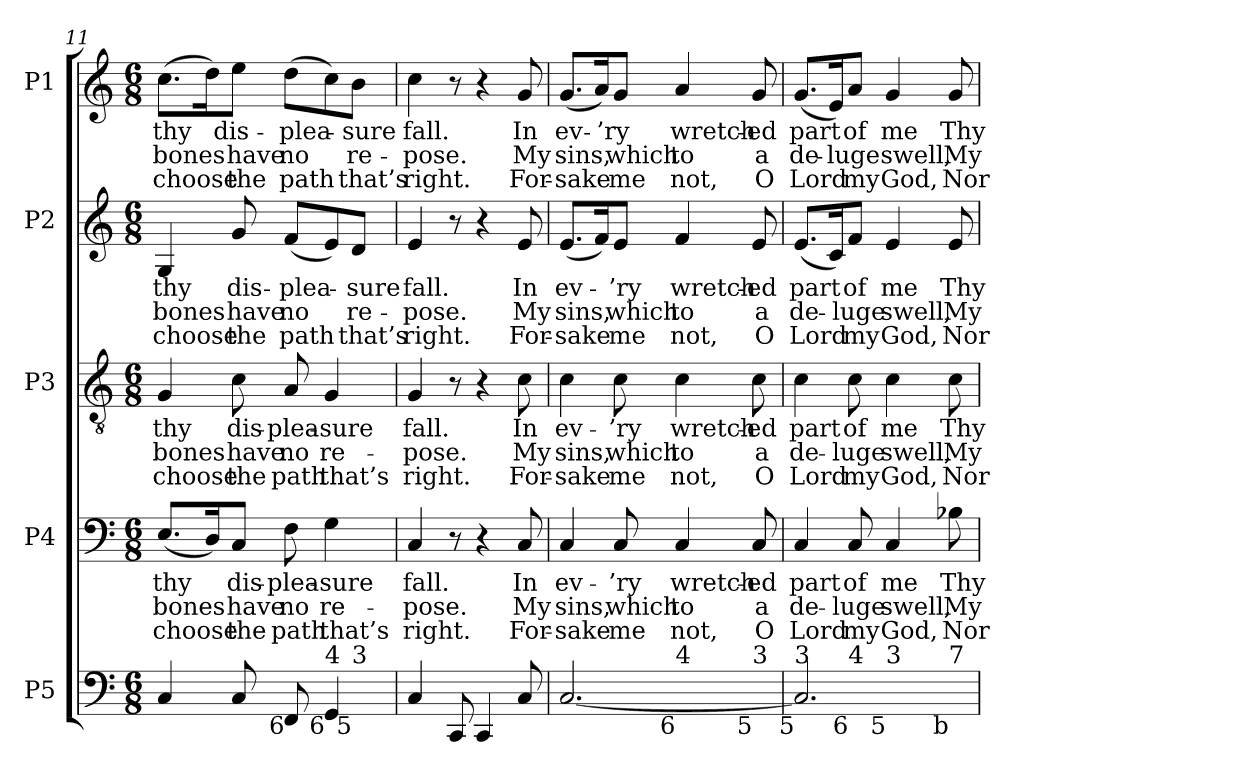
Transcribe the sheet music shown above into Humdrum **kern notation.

**kern	**kern	**text	**text	**text	**kern	**text	**text	**text	**kern	**text	**text	**text	**kern	**text	**text	**text
*part5	*part4	*part4	*part4	*part4	*part3	*part3	*part3	*part3	*part2	*part2	*part2	*part2	*part1	*part1	*part1	*part1
*staff5	*staff4	*staff4	*staff4	*staff4	*staff3	*staff3	*staff3	*staff3	*staff2	*staff2	*staff2	*staff2	*staff1	*staff1	*staff1	*staff1
*I"P5	*I"P4	*	*	*	*I"P3	*	*	*	*I"P2	*	*	*	*I"P1	*	*	*
*clefF4	*clefF4	*	*	*	*clefGv2	*	*	*	*clefG2	*	*	*	*clefG2	*	*	*
*	*	*	*	*	*ITrd7c12	*	*	*	*	*	*	*	*	*	*	*
*k[]	*k[]	*	*	*	*k[]	*	*	*	*k[]	*	*	*	*k[]	*	*	*
*a:	*a:	*	*	*	*a:	*	*	*	*a:	*	*	*	*a:	*	*	*
*M6/8	*M6/8	*	*	*	*M6/8	*	*	*	*M6/8	*	*	*	*M6/8	*	*	*
=11	=11	=11	=11	=11	=11	=11	=11	=11	=11	=11	=11	=11	=11	=11	=11	=11
!	!	!LO:LY:b:color=#000000	!LO:LY:b:color=#000000	!LO:LY:b:color=#000000	!	!	!	!	!	!	!	!	!	!	!	!
!	!	!	!	!	!	!LO:LY:b:color=#000000	!LO:LY:b:color=#000000	!LO:LY:b:color=#000000	!	!	!	!	!	!	!	!
!	!	!	!	!	!	!	!	!	!	!LO:LY:b:color=#000000	!LO:LY:b:color=#000000	!LO:LY:b:color=#000000	!	!	!	!
!	!	!	!	!	!	!	!	!	!	!	!	!	!	!LO:LY:b:color=#000000	!LO:LY:b:color=#000000	!LO:LY:b:color=#000000
*^	*	*	*	*	*	*	*	*	*	*	*	*	*	*	*	*
4Ci/	2ryy	(8.Ei/L	thy	bones	choose	4GGi/	thy	bones	choose	4Gi/	thy	bones	choose	(8.cci\L	thy	bones	choose
.	.	16Di/K)	.	.	.	.	.	.	.	.	.	.	.	16ddi\K)	.	.	.
!	!	!	!LO:LY:b:color=#000000	!LO:LY:b:color=#000000	!LO:LY:b:color=#000000	!	!	!	!	!	!	!	!	!	!	!	!
!	!	!	!	!	!	!	!LO:LY:b:color=#000000	!LO:LY:b:color=#000000	!LO:LY:b:color=#000000	!	!	!	!	!	!	!	!
!	!	!	!	!	!	!	!	!	!	!	!LO:LY:b:color=#000000	!LO:LY:b:color=#000000	!LO:LY:b:color=#000000	!	!	!	!
!	!	!	!	!	!	!	!	!	!	!	!	!	!	!	!LO:LY:b:color=#000000	!LO:LY:b:color=#000000	!LO:LY:b:color=#000000
8Ci/	.	8Ci/J	dis-	have	the	8Ci\	dis-	have	the	8gi/	dis-	have	the	8eei\J	dis-	have	the
!	!	!	!LO:LY:b:color=#000000	!LO:LY:b:color=#000000	!LO:LY:b:color=#000000	!	!	!	!	!	!	!	!	!	!	!	!
!	!	!	!	!	!	!	!LO:LY:b:color=#000000	!LO:LY:b:color=#000000	!LO:LY:b:color=#000000	!	!	!	!	!	!	!	!
!	!	!	!	!	!	!	!	!	!	!	!LO:LY:b:color=#000000	!LO:LY:b:color=#000000	!LO:LY:b:color=#000000	!	!	!	!
!LO:TX:b:rj:t=6	!	!	!	!	!	!	!	!	!	!	!	!	!	!	!	!	!
!	!	!	!	!	!	!	!	!	!	!	!	!	!	!	!LO:LY:b:color=#000000	!LO:LY:b:color=#000000	!LO:LY:b:color=#000000
8FFi/	.	8Fi\	-plea-	no	path	8AAi/	-plea-	no	path	(8fi/L	-plea-	no	path	(8ddi\L	-plea-	no	path
!	!	!	!LO:LY:b:color=#000000	!LO:LY:b:color=#000000	!LO:LY:b:color=#000000	!	!	!	!	!	!	!	!	!	!	!	!
!LO:TX:b:rj:t=6	!	!	!	!	!	!	!	!	!	!	!	!	!	!	!	!	!
!LO:TX:t=4	!	!	!	!	!	!	!	!	!	!	!	!	!	!	!	!	!
!	!	!	!	!	!	!	!LO:LY:b:color=#000000	!LO:LY:b:color=#000000	!LO:LY:b:color=#000000	!	!	!	!	!	!	!	!
4GGi/	8ryy	4Gi\	-sure	re-	that’s	4GGi/	-sure	re-	that’s	8ei/)	.	.	.	8cci\)	.	.	.
!	!	!	!	!	!	!	!	!	!	!	!LO:LY:b:color=#000000	!LO:LY:b:color=#000000	!LO:LY:b:color=#000000	!	!	!	!
!	!LO:TX:b:rj:t=5	!	!	!	!	!	!	!	!	!	!	!	!	!	!	!	!
!	!LO:TX:t=3	!	!	!	!	!	!	!	!	!	!	!	!	!	!	!	!
!	!	!	!	!	!	!	!	!	!	!	!	!	!	!	!LO:LY:b:color=#000000	!LO:LY:b:color=#000000	!LO:LY:b:color=#000000
.	8ryy	.	.	.	.	.	.	.	.	8di/J	-sure	re-	that’s	8bi\J	-sure	re-	that’s
*v	*v	*	*	*	*	*	*	*	*	*	*	*	*	*	*	*	*
=12	=12	=12	=12	=12	=12	=12	=12	=12	=12	=12	=12	=12	=12	=12	=12	=12
*^	*	*	*	*	*	*	*	*	*	*	*	*	*	*	*	*
!	!	!	!LO:LY:b:color=#000000	!LO:LY:b:color=#000000	!LO:LY:b:color=#000000	!	!	!	!	!	!	!	!	!	!	!	!
*v	*v	*	*	*	*	*	*	*	*	*	*	*	*	*	*	*	*
*^	*	*	*	*	*	*	*	*	*	*	*	*	*	*	*	*
!	!	!	!	!	!	!	!LO:LY:b:color=#000000	!LO:LY:b:color=#000000	!LO:LY:b:color=#000000	!	!	!	!	!	!	!	!
*v	*v	*	*	*	*	*	*	*	*	*	*	*	*	*	*	*	*
*^	*	*	*	*	*	*	*	*	*	*	*	*	*	*	*	*
!	!	!	!	!	!	!	!	!	!	!	!LO:LY:b:color=#000000	!LO:LY:b:color=#000000	!LO:LY:b:color=#000000	!	!	!	!
*v	*v	*	*	*	*	*	*	*	*	*	*	*	*	*	*	*	*
*^	*	*	*	*	*	*	*	*	*	*	*	*	*	*	*	*
!	!	!	!	!	!	!	!	!	!	!	!	!	!	!	!LO:LY:b:color=#000000	!LO:LY:b:color=#000000	!LO:LY:b:color=#000000
*v	*v	*	*	*	*	*	*	*	*	*	*	*	*	*	*	*	*
4Ci/	4Ci/	fall.	-pose.	right.	4GGi/	fall.	-pose.	right.	4ei/	fall.	-pose.	right.	4cci\	fall.	-pose.	right.
8CCi/	8r	.	.	.	8r	.	.	.	8r	.	.	.	8r	.	.	.
4CCi/	4r	.	.	.	4r	.	.	.	4r	.	.	.	4r	.	.	.
!	!	!LO:LY:b:color=#000000	!LO:LY:b:color=#000000	!LO:LY:b:color=#000000	!	!	!	!	!	!	!	!	!	!	!	!
!	!	!	!	!	!	!LO:LY:b:color=#000000	!LO:LY:b:color=#000000	!LO:LY:b:color=#000000	!	!	!	!	!	!	!	!
!	!	!	!	!	!	!	!	!	!	!LO:LY:b:color=#000000	!LO:LY:b:color=#000000	!LO:LY:b:color=#000000	!	!	!	!
!	!	!	!	!	!	!	!	!	!	!	!	!	!	!LO:LY:b:color=#000000	!LO:LY:b:color=#000000	!LO:LY:b:color=#000000
8Ci/	8Ci/	In	My	For-	8Ci\	In	My	For-	8ei/	In	My	For-	8gi/	In	My	For-
!!LO:LB:g=z
=13	=13	=13	=13	=13	=13	=13	=13	=13	=13	=13	=13	=13	=13	=13	=13	=13
!	!	!LO:LY:b:color=#000000	!LO:LY:b:color=#000000	!LO:LY:b:color=#000000	!	!	!	!	!	!	!	!	!	!	!	!
!	!	!	!	!	!	!LO:LY:b:color=#000000	!LO:LY:b:color=#000000	!LO:LY:b:color=#000000	!	!	!	!	!	!	!	!
!	!	!	!	!	!	!	!	!	!	!LO:LY:b:color=#000000	!LO:LY:b:color=#000000	!LO:LY:b:color=#000000	!	!	!	!
!LO:TX:b:rj:t=5	!	!	!	!	!	!	!	!	!	!	!	!	!	!	!	!
!LO:TX:t=3	!	!	!	!	!	!	!	!	!	!	!	!	!	!	!	!
!	!	!	!	!	!	!	!	!	!	!	!	!	!	!LO:LY:b:color=#000000	!LO:LY:b:color=#000000	!LO:LY:b:color=#000000
*^	*	*	*	*	*	*	*	*	*	*	*	*	*	*	*	*
*	*^	*	*	*	*	*	*	*	*	*	*	*	*	*	*	*	*
[2.Ci/	4.ryy	2ryy	4Ci/	ev-	sins,	-sake	4Ci\	ev-	sins,	-sake	(8.ei/L	ev-	sins,	-sake	(8.gi/L	ev-	sins,	-sake
.	.	.	.	.	.	.	.	.	.	.	16fi/K)	.	.	.	16ai/K)	.	.	.
!	!	!	!	!LO:LY:b:color=#000000	!LO:LY:b:color=#000000	!LO:LY:b:color=#000000	!	!	!	!	!	!	!	!	!	!	!	!
!	!	!	!	!	!	!	!	!LO:LY:b:color=#000000	!LO:LY:b:color=#000000	!LO:LY:b:color=#000000	!	!	!	!	!	!	!	!
!	!	!	!	!	!	!	!	!	!	!	!	!LO:LY:b:color=#000000	!LO:LY:b:color=#000000	!LO:LY:b:color=#000000	!	!	!	!
!	!	!	!	!	!	!	!	!	!	!	!	!	!	!	!	!LO:LY:b:color=#000000	!LO:LY:b:color=#000000	!LO:LY:b:color=#000000
.	.	.	8Ci/	-’ry	which	me	8Ci\	-’ry	which	me	8ei/J	-’ry	which	me	8gi/J	-’ry	which	me
!	!	!	!	!LO:LY:b:color=#000000	!LO:LY:b:color=#000000	!LO:LY:b:color=#000000	!	!	!	!	!	!	!	!	!	!	!	!
!	!	!	!	!	!	!	!	!LO:LY:b:color=#000000	!LO:LY:b:color=#000000	!LO:LY:b:color=#000000	!	!	!	!	!	!	!	!
!	!	!	!	!	!	!	!	!	!	!	!	!LO:LY:b:color=#000000	!LO:LY:b:color=#000000	!LO:LY:b:color=#000000	!	!	!	!
!	!LO:TX:b:rj:t=6	!	!	!	!	!	!	!	!	!	!	!	!	!	!	!	!	!
!	!LO:TX:t=4	!	!	!	!	!	!	!	!	!	!	!	!	!	!	!	!	!
!	!	!	!	!	!	!	!	!	!	!	!	!	!	!	!	!LO:LY:b:color=#000000	!LO:LY:b:color=#000000	!LO:LY:b:color=#000000
.	4.ryy	.	4Ci/	wretch-	to	not,	4Ci\	wretch-	to	not,	4fi/	wretch-	to	not,	4ai/	wretch-	to	not,
.	.	8ryy	.	.	.	.	.	.	.	.	.	.	.	.	.	.	.	.
!	!	!	!	!LO:LY:b:color=#000000	!LO:LY:b:color=#000000	!LO:LY:b:color=#000000	!	!	!	!	!	!	!	!	!	!	!	!
!	!	!	!	!	!	!	!	!LO:LY:b:color=#000000	!LO:LY:b:color=#000000	!LO:LY:b:color=#000000	!	!	!	!	!	!	!	!
!	!	!	!	!	!	!	!	!	!	!	!	!LO:LY:b:color=#000000	!LO:LY:b:color=#000000	!LO:LY:b:color=#000000	!	!	!	!
!	!	!LO:TX:b:rj:t=5	!	!	!	!	!	!	!	!	!	!	!	!	!	!	!	!
!	!	!LO:TX:t=3	!	!	!	!	!	!	!	!	!	!	!	!	!	!	!	!
!	!	!	!	!	!	!	!	!	!	!	!	!	!	!	!	!LO:LY:b:color=#000000	!LO:LY:b:color=#000000	!LO:LY:b:color=#000000
.	.	8ryy	8Ci/	-ed	a	O	8Ci\	-ed	a	O	8ei/	-ed	a	O	8gi/	-ed	a	O
*v	*v	*v	*	*	*	*	*	*	*	*	*	*	*	*	*	*	*	*
=14	=14	=14	=14	=14	=14	=14	=14	=14	=14	=14	=14	=14	=14	=14	=14	=14
*^	*	*	*	*	*	*	*	*	*	*	*	*	*	*	*	*
*	*^	*	*	*	*	*	*	*	*	*	*	*	*	*	*	*	*
!	!	!	!	!LO:LY:b:color=#000000	!LO:LY:b:color=#000000	!LO:LY:b:color=#000000	!	!	!	!	!	!	!	!	!	!	!	!
*v	*v	*v	*	*	*	*	*	*	*	*	*	*	*	*	*	*	*	*
*^	*	*	*	*	*	*	*	*	*	*	*	*	*	*	*	*
*	*^	*	*	*	*	*	*	*	*	*	*	*	*	*	*	*	*
!	!	!	!	!	!	!	!	!LO:LY:b:color=#000000	!LO:LY:b:color=#000000	!LO:LY:b:color=#000000	!	!	!	!	!	!	!	!
*v	*v	*v	*	*	*	*	*	*	*	*	*	*	*	*	*	*	*	*
*^	*	*	*	*	*	*	*	*	*	*	*	*	*	*	*	*
*	*^	*	*	*	*	*	*	*	*	*	*	*	*	*	*	*	*
!	!	!	!	!	!	!	!	!	!	!	!	!LO:LY:b:color=#000000	!LO:LY:b:color=#000000	!LO:LY:b:color=#000000	!	!	!	!
*v	*v	*v	*	*	*	*	*	*	*	*	*	*	*	*	*	*	*	*
*^	*	*	*	*	*	*	*	*	*	*	*	*	*	*	*	*
*	*^	*	*	*	*	*	*	*	*	*	*	*	*	*	*	*	*
!LO:TX:b:rj:t=5	!	!	!	!	!	!	!	!	!	!	!	!	!	!	!	!	!	!
!LO:TX:t=3	!	!	!	!	!	!	!	!	!	!	!	!	!	!	!	!	!	!
!	!	!	!	!	!	!	!	!	!	!	!	!	!	!	!	!LO:LY:b:color=#000000	!LO:LY:b:color=#000000	!LO:LY:b:color=#000000
*	*	*^	*	*	*	*	*	*	*	*	*	*	*	*	*	*	*	*
2.Ci/]	4ryy	4.ryy	2ryy	4Ci/	part	de-	Lord	4Ci\	part	de-	Lord	(8.ei/L	part	de-	Lord	(8.gi/L	part	de-	Lord
.	.	.	.	.	.	.	.	.	.	.	.	16ci/K)	.	.	.	16ei/K)	.	.	.
!	!	!	!	!	!LO:LY:b:color=#000000	!LO:LY:b:color=#000000	!LO:LY:b:color=#000000	!	!	!	!	!	!	!	!	!	!	!	!
!	!	!	!	!	!	!	!	!	!LO:LY:b:color=#000000	!LO:LY:b:color=#000000	!LO:LY:b:color=#000000	!	!	!	!	!	!	!	!
!	!	!	!	!	!	!	!	!	!	!	!	!	!LO:LY:b:color=#000000	!LO:LY:b:color=#000000	!LO:LY:b:color=#000000	!	!	!	!
!	!LO:TX:b:rj:t=6	!	!	!	!	!	!	!	!	!	!	!	!	!	!	!	!	!	!
!	!LO:TX:t=4	!	!	!	!	!	!	!	!	!	!	!	!	!	!	!	!	!	!
!	!	!	!	!	!	!	!	!	!	!	!	!	!	!	!	!	!LO:LY:b:color=#000000	!LO:LY:b:color=#000000	!LO:LY:b:color=#000000
.	2ryy	.	.	8Ci/	of	-luge	my	8Ci\	of	-luge	my	8fi/J	of	-luge	my	8ai/J	of	-luge	my
!	!	!	!	!	!LO:LY:b:color=#000000	!LO:LY:b:color=#000000	!LO:LY:b:color=#000000	!	!	!	!	!	!	!	!	!	!	!	!
!	!	!	!	!	!	!	!	!	!LO:LY:b:color=#000000	!LO:LY:b:color=#000000	!LO:LY:b:color=#000000	!	!	!	!	!	!	!	!
!	!	!	!	!	!	!	!	!	!	!	!	!	!LO:LY:b:color=#000000	!LO:LY:b:color=#000000	!LO:LY:b:color=#000000	!	!	!	!
!	!	!LO:TX:b:rj:t=5	!	!	!	!	!	!	!	!	!	!	!	!	!	!	!	!	!
!	!	!LO:TX:t=3	!	!	!	!	!	!	!	!	!	!	!	!	!	!	!	!	!
!	!	!	!	!	!	!	!	!	!	!	!	!	!	!	!	!	!LO:LY:b:color=#000000	!LO:LY:b:color=#000000	!LO:LY:b:color=#000000
.	.	4.ryy	.	4Ci/	me	swell,	God,	4Ci\	me	swell,	God,	4ei/	me	swell,	God,	4gi/	me	swell,	God,
.	.	.	8ryy	.	.	.	.	.	.	.	.	.	.	.	.	.	.	.	.
!	!	!	!	!	!LO:LY:b:color=#000000	!LO:LY:b:color=#000000	!LO:LY:b:color=#000000	!	!	!	!	!	!	!	!	!	!	!	!
!	!	!	!	!	!	!	!	!	!LO:LY:b:color=#000000	!LO:LY:b:color=#000000	!LO:LY:b:color=#000000	!	!	!	!	!	!	!	!
!	!	!	!	!	!	!	!	!	!	!	!	!	!LO:LY:b:color=#000000	!LO:LY:b:color=#000000	!LO:LY:b:color=#000000	!	!	!	!
!	!	!	!LO:TX:b:rj:t=b	!	!	!	!	!	!	!	!	!	!	!	!	!	!	!	!
!	!	!	!LO:TX:t=7	!	!	!	!	!	!	!	!	!	!	!	!	!	!	!	!
!	!	!	!	!	!	!	!	!	!	!	!	!	!	!	!	!	!LO:LY:b:color=#000000	!LO:LY:b:color=#000000	!LO:LY:b:color=#000000
.	.	.	8ryy	8B-Xi\	Thy	My	Nor	8Ci\	Thy	My	Nor	8ei/	Thy	My	Nor	8gi/	Thy	My	Nor
*v	*v	*v	*v	*	*	*	*	*	*	*	*	*	*	*	*	*	*	*	*
=	=	=	=	=	=	=	=	=	=	=	=	=	=	=	=	=
*-	*-	*-	*-	*-	*-	*-	*-	*-	*-	*-	*-	*-	*-	*-	*-	*-
